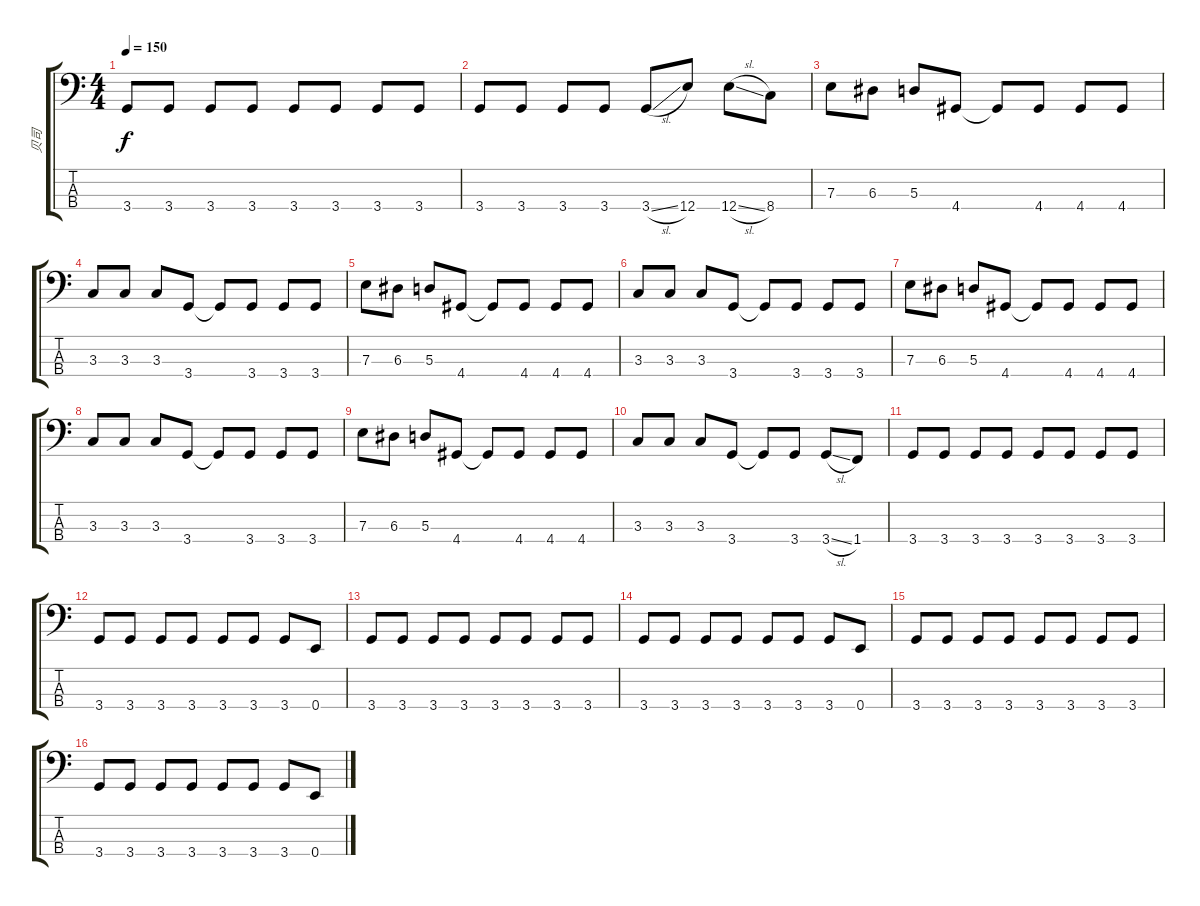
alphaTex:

\track ("贝司" "贝司") {instrument electricbassfinger}
\staff {score tabs}
\tuning (G2 D2 A1 E1) {hide}
\ts (4 4)
\tempo 150
\clef f4
\ks c
3.4.8{dy f} 3.4.8 3.4.8 3.4.8 3.4.8 3.4.8 3.4.8 3.4.8 |
3.4.8 3.4.8 3.4.8 3.4.8 3.4{sl}.8 12.4.8 12.4{sl}.8 8.4.8 |
7.3.8 6.3.8 5.3.8 4.4.8 4.4{t}.8 4.4.8 4.4.8 4.4.8 |
3.3.8 3.3.8 3.3.8 3.4.8 3.4{t}.8 3.4.8 3.4.8 3.4.8 |
7.3.8 6.3.8 5.3.8 4.4.8 4.4{t}.8 4.4.8 4.4.8 4.4.8 |
3.3.8 3.3.8 3.3.8 3.4.8 3.4{t}.8 3.4.8 3.4.8 3.4.8 |
7.3.8 6.3.8 5.3.8 4.4.8 4.4{t}.8 4.4.8 4.4.8 4.4.8 |
3.3.8 3.3.8 3.3.8 3.4.8 3.4{t}.8 3.4.8 3.4.8 3.4.8 |
7.3.8 6.3.8 5.3.8 4.4.8 4.4{t}.8 4.4.8 4.4.8 4.4.8 |
3.3.8 3.3.8 3.3.8 3.4.8 3.4{t}.8 3.4.8 3.4{sl}.8 1.4.8 |
3.4.8 3.4.8 3.4.8 3.4.8 3.4.8 3.4.8 3.4.8 3.4.8 |
3.4.8 3.4.8 3.4.8 3.4.8 3.4.8 3.4.8 3.4.8 0.4.8 |
3.4.8 3.4.8 3.4.8 3.4.8 3.4.8 3.4.8 3.4.8 3.4.8 |
3.4.8 3.4.8 3.4.8 3.4.8 3.4.8 3.4.8 3.4.8 0.4.8 |
3.4.8 3.4.8 3.4.8 3.4.8 3.4.8 3.4.8 3.4.8 3.4.8 |
3.4.8 3.4.8 3.4.8 3.4.8 3.4.8 3.4.8 3.4.8 0.4.8
